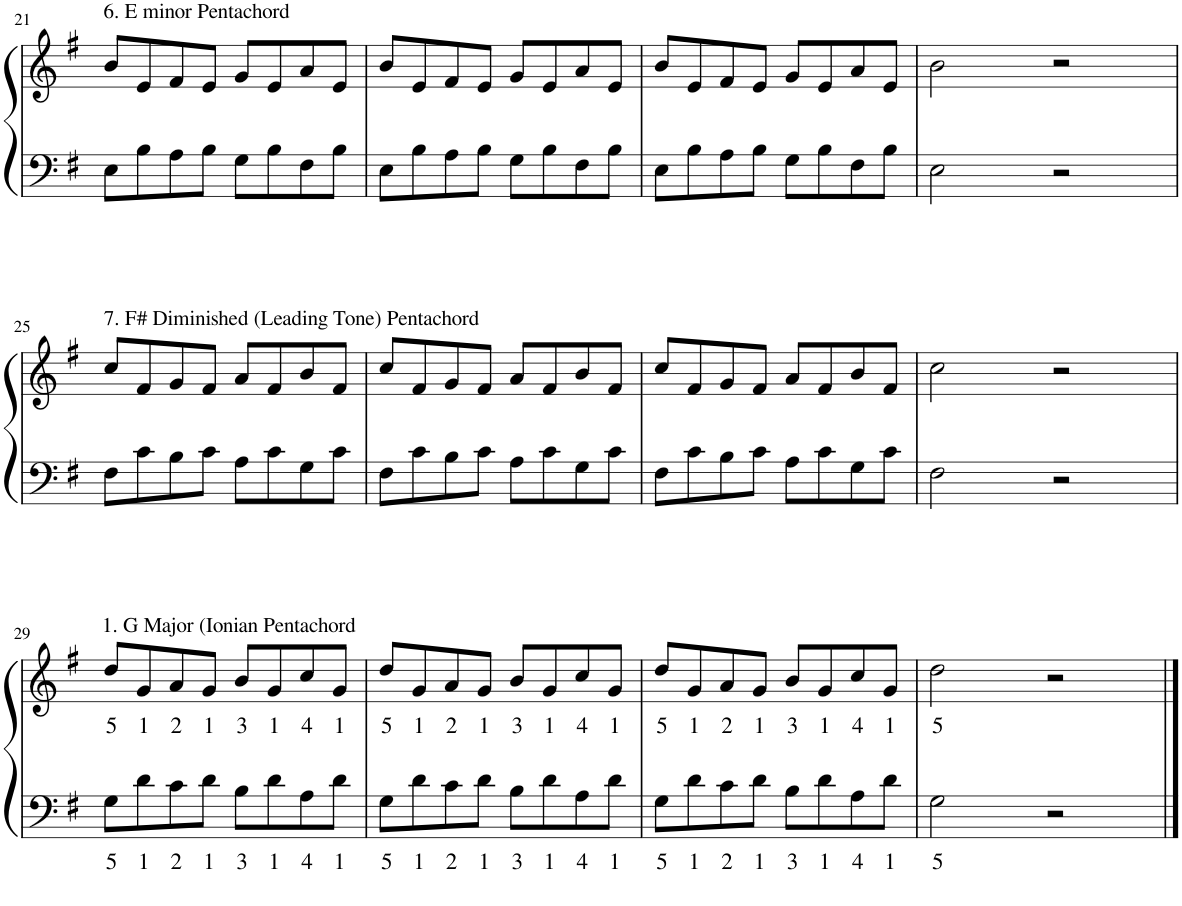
**kern	**text	**kern	**text
*part1	*part1	*part1	*part1
*staff2	*staff2	*staff1	*staff1
*I"Piano	*	*	*
*I'Pno.	*	*	*
!!LO:PB:g=z
*clefF4	*	*clefG2	*
*k[f#]	*	*k[f#]	*
*M4/4	*	*M4/4	*
=21	=21	=21	=21
!	!	!LO:TX:a:t=6. E minor Pentachord	!
8E\L	.	8b/L	.
8B\	.	8e/	.
8A\	.	8f#/	.
8B\J	.	8e/J	.
8G\L	.	8g/L	.
8B\	.	8e/	.
8F#\	.	8a/	.
8B\J	.	8e/J	.
=22	=22	=22	=22
8E\L	.	8b/L	.
8B\	.	8e/	.
8A\	.	8f#/	.
8B\J	.	8e/J	.
8G\L	.	8g/L	.
8B\	.	8e/	.
8F#\	.	8a/	.
8B\J	.	8e/J	.
=23	=23	=23	=23
8E\L	.	8b/L	.
8B\	.	8e/	.
8A\	.	8f#/	.
8B\J	.	8e/J	.
8G\L	.	8g/L	.
8B\	.	8e/	.
8F#\	.	8a/	.
8B\J	.	8e/J	.
=24	=24	=24	=24
2E\	.	2b\	.
2r	.	2r	.
!!LO:LB:g=z
=25	=25	=25	=25
!	!	!LO:TX:a:t=7. F# Diminished (Leading Tone) Pentachord	!
8F#\L	.	8cc/L	.
8c\	.	8f#/	.
8B\	.	8g/	.
8c\J	.	8f#/J	.
8A\L	.	8a/L	.
8c\	.	8f#/	.
8G\	.	8b/	.
8c\J	.	8f#/J	.
=26	=26	=26	=26
8F#\L	.	8cc/L	.
8c\	.	8f#/	.
8B\	.	8g/	.
8c\J	.	8f#/J	.
8A\L	.	8a/L	.
8c\	.	8f#/	.
8G\	.	8b/	.
8c\J	.	8f#/J	.
=27	=27	=27	=27
8F#\L	.	8cc/L	.
8c\	.	8f#/	.
8B\	.	8g/	.
8c\J	.	8f#/J	.
8A\L	.	8a/L	.
8c\	.	8f#/	.
8G\	.	8b/	.
8c\J	.	8f#/J	.
=28	=28	=28	=28
2F#\	.	2cc\	.
2r	.	2r	.
!!LO:LB:g=z
=29	=29	=29	=29
!	!	!LO:TX:a:t=1. G Major (Ionian Pentachord	!
!	!LO:LY:b	!	!LO:LY:b
8G\L	5	8dd/L	5
!	!LO:LY:b	!	!LO:LY:b
8d\	1	8g/	1
!	!LO:LY:b	!	!LO:LY:b
8c\	2	8a/	2
!	!LO:LY:b	!	!LO:LY:b
8d\J	1	8g/J	1
!	!LO:LY:b	!	!LO:LY:b
8B\L	3	8b/L	3
!	!LO:LY:b	!	!LO:LY:b
8d\	1	8g/	1
!	!LO:LY:b	!	!LO:LY:b
8A\	4	8cc/	4
!	!LO:LY:b	!	!LO:LY:b
8d\J	1	8g/J	1
=30	=30	=30	=30
!	!LO:LY:b	!	!LO:LY:b
8G\L	5	8dd/L	5
!	!LO:LY:b	!	!LO:LY:b
8d\	1	8g/	1
!	!LO:LY:b	!	!LO:LY:b
8c\	2	8a/	2
!	!LO:LY:b	!	!LO:LY:b
8d\J	1	8g/J	1
!	!LO:LY:b	!	!LO:LY:b
8B\L	3	8b/L	3
!	!LO:LY:b	!	!LO:LY:b
8d\	1	8g/	1
!	!LO:LY:b	!	!LO:LY:b
8A\	4	8cc/	4
!	!LO:LY:b	!	!LO:LY:b
8d\J	1	8g/J	1
=31	=31	=31	=31
!	!LO:LY:b	!	!LO:LY:b
8G\L	5	8dd/L	5
!	!LO:LY:b	!	!LO:LY:b
8d\	1	8g/	1
!	!LO:LY:b	!	!LO:LY:b
8c\	2	8a/	2
!	!LO:LY:b	!	!LO:LY:b
8d\J	1	8g/J	1
!	!LO:LY:b	!	!LO:LY:b
8B\L	3	8b/L	3
!	!LO:LY:b	!	!LO:LY:b
8d\	1	8g/	1
!	!LO:LY:b	!	!LO:LY:b
8A\	4	8cc/	4
!	!LO:LY:b	!	!LO:LY:b
8d\J	1	8g/J	1
=32	=32	=32	=32
!	!LO:LY:b	!	!LO:LY:b
2G\	5	2dd\	5
2r	.	2r	.
==	==	==	==
*-	*-	*-	*-
